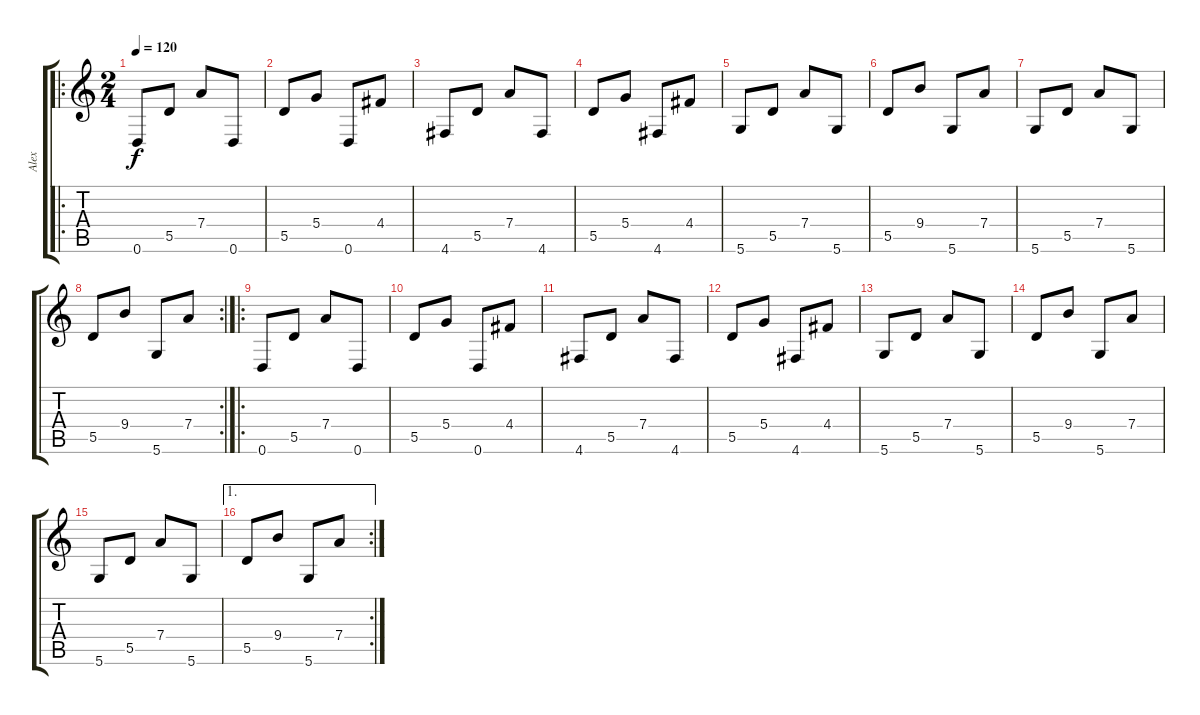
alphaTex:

\track ("Alex" "Alex") {instrument distortionguitar}
\staff {score tabs}
\tuning (E4 B3 G3 D3 A2 D2) {hide}
\ro
\ts (2 4)
\tempo 120
\clef g2
\ks c
0.6.8{dy f} 5.5.8 7.4.8 0.6.8 |
5.5.8 5.4.8 0.6.8 4.4.8 |
4.6.8 5.5.8 7.4.8 4.6.8 |
5.5.8 5.4.8 4.6.8 4.4.8 |
5.6.8 5.5.8 7.4.8 5.6.8 |
5.5.8 9.4.8 5.6.8 7.4.8 |
5.6.8 5.5.8 7.4.8 5.6.8 |
\rc 2
5.5.8 9.4.8 5.6.8 7.4.8 |
\ro
0.6.8 5.5.8 7.4.8 0.6.8 |
5.5.8 5.4.8 0.6.8 4.4.8 |
4.6.8 5.5.8 7.4.8 4.6.8 |
5.5.8 5.4.8 4.6.8 4.4.8 |
5.6.8 5.5.8 7.4.8 5.6.8 |
5.5.8 9.4.8 5.6.8 7.4.8 |
5.6.8 5.5.8 7.4.8 5.6.8 |
\ae 1
\rc 2
5.5.8 9.4.8 5.6.8 7.4.8
